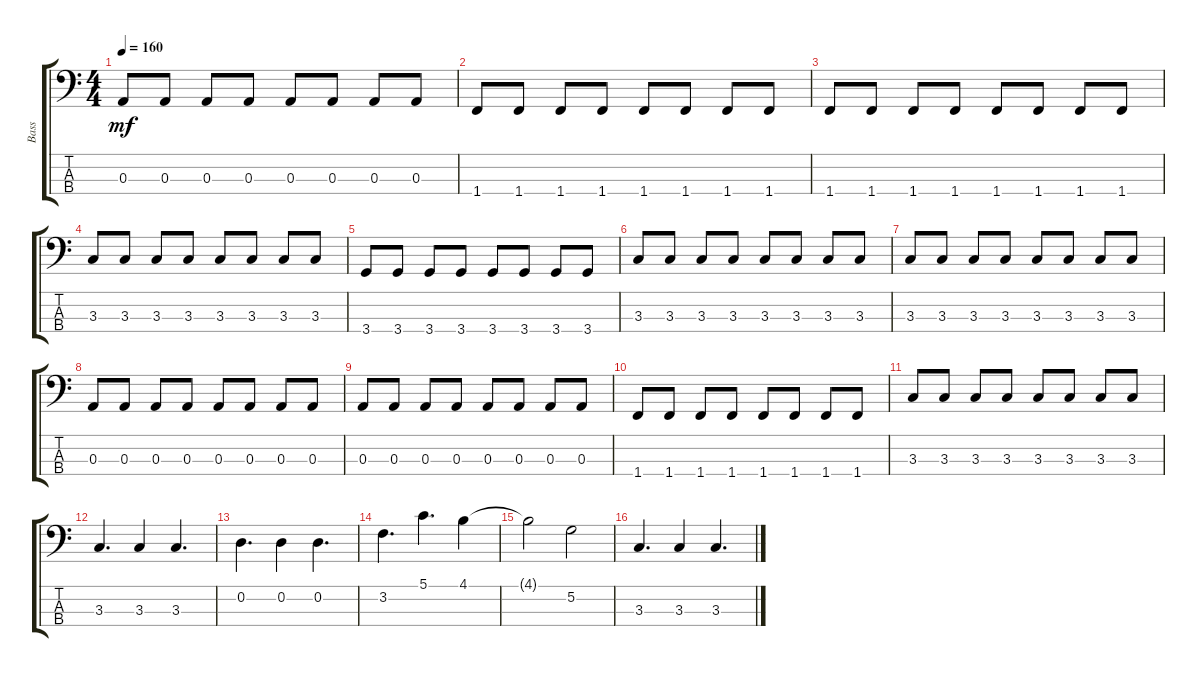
\track ("Bass" "Bass") {instrument electricbassfinger}
\staff {score tabs}
\tuning (G2 D2 A1 E1) {hide}
\ts (4 4)
\tempo 160
\clef f4
\ks c
0.3.8{dy mf} 0.3.8 0.3.8 0.3.8 0.3.8 0.3.8 0.3.8 0.3.8 |
1.4.8 1.4.8 1.4.8 1.4.8 1.4.8 1.4.8 1.4.8 1.4.8 |
1.4.8 1.4.8 1.4.8 1.4.8 1.4.8 1.4.8 1.4.8 1.4.8 |
3.3.8 3.3.8 3.3.8 3.3.8 3.3.8 3.3.8 3.3.8 3.3.8 |
3.4.8 3.4.8 3.4.8 3.4.8 3.4.8 3.4.8 3.4.8 3.4.8 |
3.3.8 3.3.8 3.3.8 3.3.8 3.3.8 3.3.8 3.3.8 3.3.8 |
3.3.8 3.3.8 3.3.8 3.3.8 3.3.8 3.3.8 3.3.8 3.3.8 |
0.3.8 0.3.8 0.3.8 0.3.8 0.3.8 0.3.8 0.3.8 0.3.8 |
0.3.8 0.3.8 0.3.8 0.3.8 0.3.8 0.3.8 0.3.8 0.3.8 |
1.4.8 1.4.8 1.4.8 1.4.8 1.4.8 1.4.8 1.4.8 1.4.8 |
3.3.8 3.3.8 3.3.8 3.3.8 3.3.8 3.3.8 3.3.8 3.3.8 |
3.3.4{d} 3.3.4 3.3.4{d} |
0.2.4{d} 0.2.4 0.2.4{d} |
3.2.4{d} 5.1.4{d} 4.1.4 |
4.1{t}.2 5.2.2 |
3.3.4{d} 3.3.4 3.3.4{d}
